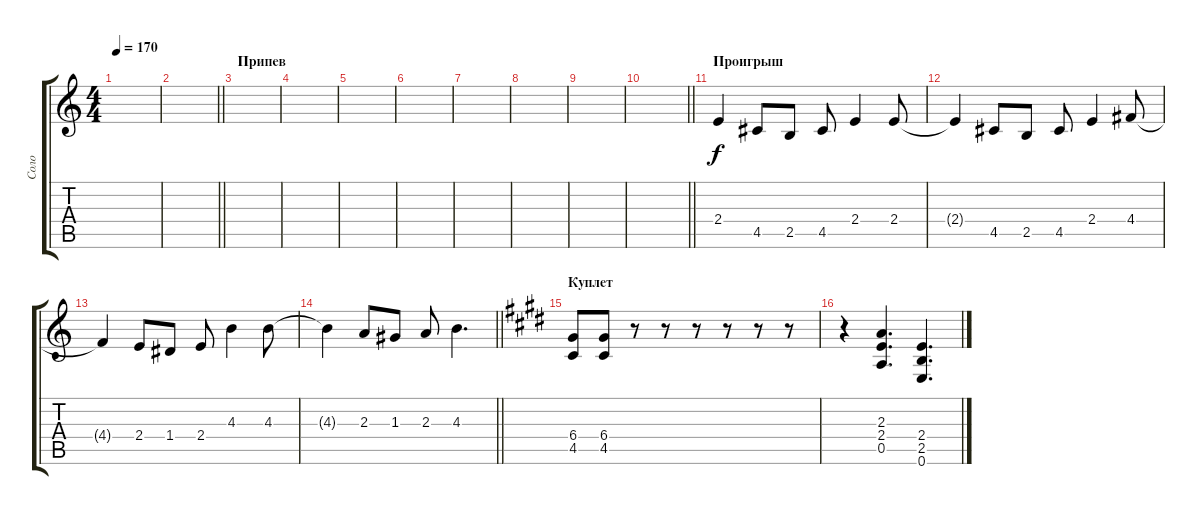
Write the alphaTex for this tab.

\track ("Соло" "Соло") {instrument overdrivenguitar}
\staff {score tabs}
\tuning (E4 B3 G3 D3 A2 E2) {hide}
\ts (4 4)
\tempo 170
\clef g2
\ks c
|
\barLineRight lightlight
|
\section ("" "Припев")
|
|
|
|
|
|
|
\barLineRight lightlight
|
\section ("" "Проигрыш")
2.4.4 4.5.8 2.5.8 4.5.8 2.4.4 2.4.8 |
2.4{t}.4 4.5.8 2.5.8 4.5.8 2.4.4 4.4.8 |
4.4{t}.4 2.4.8 1.4.8 2.4.8 4.3.4 4.3.8 |
\barLineRight lightlight
4.3{t}.4 2.3.8 1.3.8 2.3.8 4.3.4{d} |
\section ("" "Куплет")
\ks e
(6.4 4.5).8 (6.4 4.5).8 r.8 r.8 r.8 r.8 r.8 r.8 |
r.4 (2.3 2.4 0.5).4{d} (2.4 2.5 0.6).4{d}
